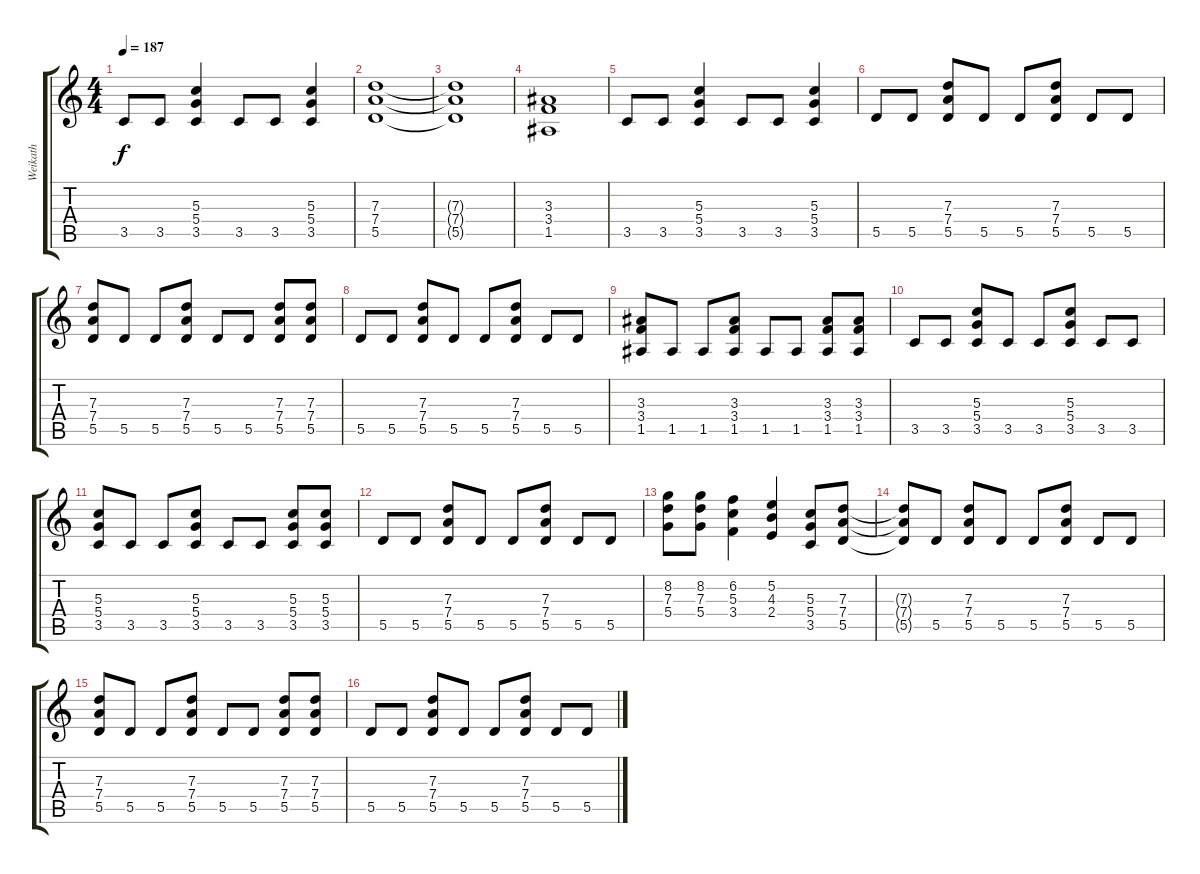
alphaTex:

\track ("Weikath" "Weikath") {instrument distortionguitar}
\staff {score tabs}
\tuning (E4 B3 G3 D3 A2 E2) {hide}
\ts (4 4)
\tempo 187
\clef g2
\ks c
3.5.8{dy f} 3.5.8 (5.3 5.4 3.5).4 3.5.8 3.5.8 (5.3 5.4 3.5).4 |
(7.3 7.4 5.5).1 |
(7.3{t} 7.4{t} 5.5{t}).1 |
(3.3 3.4 1.5).1 |
3.5.8 3.5.8 (5.3 5.4 3.5).4 3.5.8 3.5.8 (5.3 5.4 3.5).4 |
5.5.8 5.5.8 (7.3 7.4 5.5).8 5.5.8 5.5.8 (7.3 7.4 5.5).8 5.5.8 5.5.8 |
(7.3 7.4 5.5).8 5.5.8 5.5.8 (7.3 7.4 5.5).8 5.5.8 5.5.8 (7.3 7.4 5.5).8 (7.3 7.4 5.5).8 |
5.5.8 5.5.8 (7.3 7.4 5.5).8 5.5.8 5.5.8 (7.3 7.4 5.5).8 5.5.8 5.5.8 |
(3.3 3.4 1.5).8 1.5.8 1.5.8 (3.3 3.4 1.5).8 1.5.8 1.5.8 (3.3 3.4 1.5).8 (3.3 3.4 1.5).8 |
3.5.8 3.5.8 (5.3 5.4 3.5).8 3.5.8 3.5.8 (5.3 5.4 3.5).8 3.5.8 3.5.8 |
(5.3 5.4 3.5).8 3.5.8 3.5.8 (5.3 5.4 3.5).8 3.5.8 3.5.8 (5.3 5.4 3.5).8 (5.3 5.4 3.5).8 |
5.5.8 5.5.8 (7.3 7.4 5.5).8 5.5.8 5.5.8 (7.3 7.4 5.5).8 5.5.8 5.5.8 |
(8.2 7.3 5.4).8 (8.2 7.3 5.4).8 (6.2 5.3 3.4).4 (5.2 4.3 2.4).4 (5.3 5.4 3.5).8 (7.3 7.4 5.5).8 |
(7.3{t} 7.4{t} 5.5{t}).8 5.5.8 (7.3 7.4 5.5).8 5.5.8 5.5.8 (7.3 7.4 5.5).8 5.5.8 5.5.8 |
(7.3 7.4 5.5).8 5.5.8 5.5.8 (7.3 7.4 5.5).8 5.5.8 5.5.8 (7.3 7.4 5.5).8 (7.3 7.4 5.5).8 |
5.5.8 5.5.8 (7.3 7.4 5.5).8 5.5.8 5.5.8 (7.3 7.4 5.5).8 5.5.8 5.5.8
